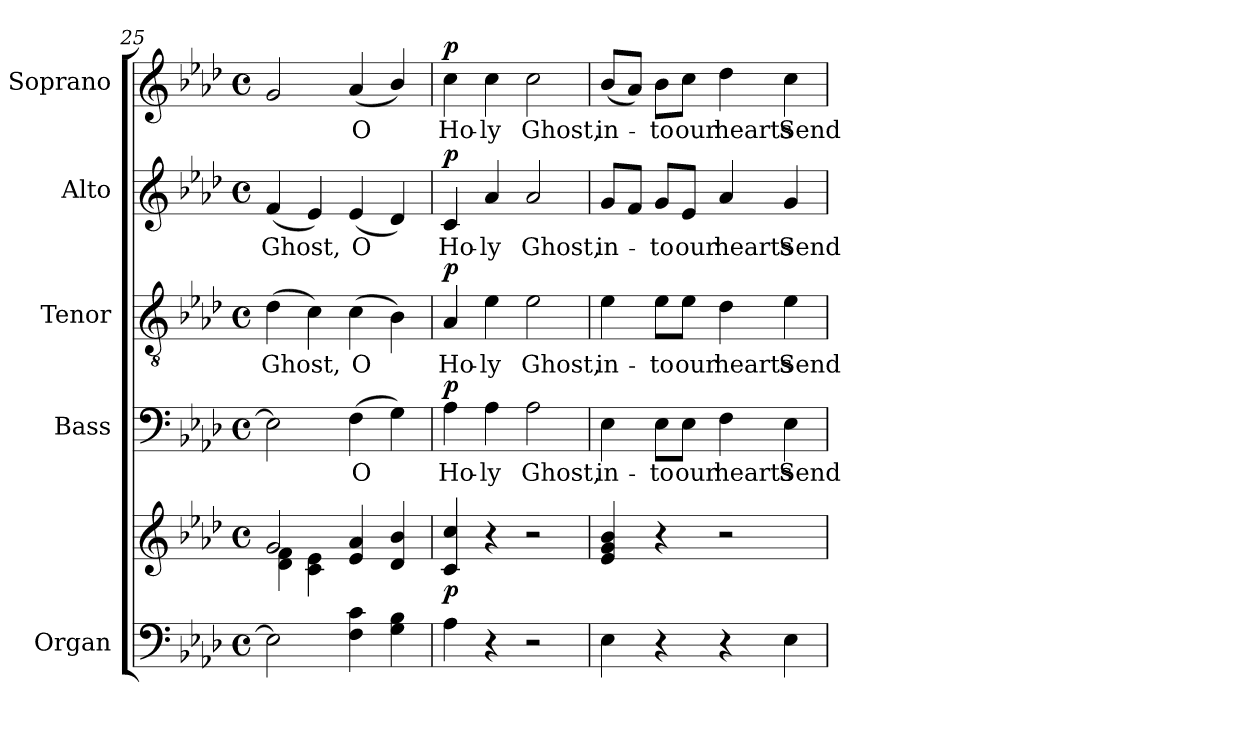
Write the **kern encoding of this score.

**kern	**kern	**dynam	**kern	**text	**dynam	**kern	**text	**dynam	**kern	**text	**dynam	**kern	**text	**dynam
*part5	*part5	*part5	*part4	*part4	*part4	*part3	*part3	*part3	*part2	*part2	*part2	*part1	*part1	*part1
*staff6	*staff5	*staff5/6	*staff4	*staff4	*staff4	*staff3	*staff3	*staff3	*staff2	*staff2	*staff2	*staff1	*staff1	*staff1
*I"Organ	*	*	*I"Bass	*	*	*I"Tenor	*	*	*I"Alto	*	*	*I"Soprano	*	*
*I'Org.	*	*	*I'B.	*	*	*I'T.	*	*	*I'A.	*	*	*I'S.	*	*
*clefF4	*clefG2	*	*clefF4	*	*	*clefGv2	*	*	*clefG2	*	*	*clefG2	*	*
*	*	*	*	*	*	*ITrd7c12	*	*	*	*	*	*	*	*
*k[b-e-a-d-]	*k[b-e-a-d-]	*	*k[b-e-a-d-]	*	*	*k[b-e-a-d-]	*	*	*k[b-e-a-d-]	*	*	*k[b-e-a-d-]	*	*
*A-:	*A-:	*	*A-:	*	*	*A-:	*	*	*A-:	*	*	*A-:	*	*
*M4/4	*M4/4	*	*M4/4	*	*	*M4/4	*	*	*M4/4	*	*	*M4/4	*	*
*met(c)	*met(c)	*	*met(c)	*	*	*met(c)	*	*	*met(c)	*	*	*met(c)	*	*
=25	=25	=25	=25	=25	=25	=25	=25	=25	=25	=25	=25	=25	=25	=25
*	*^	*	*	*	*	*	*	*	*	*	*	*	*	*
!	!	!	!	!	!	!	!	!LO:LY:b:color=#000000	!	!	!	!	!	!	!
!	!	!	!	!	!	!	!	!	!	!	!LO:LY:b:color=#000000	!	!	!	!
2E-i\]	2gi/	4d-i\ 4fi	.	2E-i\]	.	.	(4D-i\	Ghost,	.	(4fi/	Ghost,	.	2gi/	.	.
.	.	4ci\ 4e-i	.	.	.	.	4Ci\)	.	.	4e-i/)	.	.	.	.	.
!	!	!	!	!	!LO:LY:b:color=#000000	!	!	!	!	!	!	!	!	!	!
!	!	!	!	!	!	!	!	!LO:LY:b:color=#000000	!	!	!	!	!	!	!
!	!	!	!	!	!	!	!	!	!	!	!LO:LY:b:color=#000000	!	!	!	!
!	!	!	!	!	!	!	!	!	!	!	!	!	!	!LO:LY:b:color=#000000	!
4Fi\ 4ci	4e-i/ 4a-i	2ryy	.	(4Fi\	O	.	(4Ci\	O	.	(4e-i/	O	.	(4a-i/	O	.
4Gi\ 4B-i	4d-i/ 4b-i	.	.	4Gi\)	.	.	4BB-i\)	.	.	4d-i/)	.	.	4b-i/)	.	.
*	*v	*v	*	*	*	*	*	*	*	*	*	*	*	*	*
=26	=26	=26	=26	=26	=26	=26	=26	=26	=26	=26	=26	=26	=26	=26
!	!	!	!	!LO:LY:b:color=#000000	!	!	!	!	!	!	!	!	!	!
!	!	!	!	!	!	!	!LO:LY:b:color=#000000	!	!	!	!	!	!	!
!	!	!	!	!	!	!	!	!	!	!LO:LY:b:color=#000000	!	!	!	!
!	!	!	!	!	!	!	!	!	!	!	!	!	!LO:LY:b:color=#000000	!
4A-i\	4ci/ 4cci	p	4A-i\	Ho-	p	4AA-i/	Ho-	p	4ci/	Ho-	p	4cci\	Ho-	p
!	!	!	!	!LO:LY:b:color=#000000	!	!	!	!	!	!	!	!	!	!
!	!	!	!	!	!	!	!LO:LY:b:color=#000000	!	!	!	!	!	!	!
!	!	!	!	!	!	!	!	!	!	!LO:LY:b:color=#000000	!	!	!	!
!	!	!	!	!	!	!	!	!	!	!	!	!	!LO:LY:b:color=#000000	!
4r	4r	.	4A-i\	-ly	.	4E-i\	-ly	.	4a-i/	-ly	.	4cci\	-ly	.
!	!	!	!	!LO:LY:b:color=#000000	!	!	!	!	!	!	!	!	!	!
!	!	!	!	!	!	!	!LO:LY:b:color=#000000	!	!	!	!	!	!	!
!	!	!	!	!	!	!	!	!	!	!LO:LY:b:color=#000000	!	!	!	!
!	!	!	!	!	!	!	!	!	!	!	!	!	!LO:LY:b:color=#000000	!
2r	2r	.	2A-i\	Ghost,	.	2E-i\	Ghost,	.	2a-i/	Ghost,	.	2cci\	Ghost,	.
!!LO:LB:g=z
=27	=27	=27	=27	=27	=27	=27	=27	=27	=27	=27	=27	=27	=27	=27
!	!	!	!	!LO:LY:b:color=#000000	!	!	!	!	!	!	!	!	!	!
!	!	!	!	!	!	!	!LO:LY:b:color=#000000	!	!	!	!	!	!	!
!	!	!	!	!	!	!	!	!	!	!LO:LY:b:color=#000000	!	!	!	!
!	!	!	!	!	!	!	!	!	!	!	!	!	!LO:LY:b:color=#000000	!
4E-i\	4e-i/ 4gi 4b-i	.	4E-i\	in-	.	4E-i\	in-	.	8gi/L	in-	.	(8b-i/L	in-	.
.	.	.	.	.	.	.	.	.	8fi/J	.	.	8a-i/J)	.	.
!	!	!	!	!LO:LY:b:color=#000000	!	!	!	!	!	!	!	!	!	!
!	!	!	!	!	!	!	!LO:LY:b:color=#000000	!	!	!	!	!	!	!
!	!	!	!	!	!	!	!	!	!	!LO:LY:b:color=#000000	!	!	!	!
!	!	!	!	!	!	!	!	!	!	!	!	!	!LO:LY:b:color=#000000	!
4r	4r	.	8E-i\L	-to	.	8E-i\L	-to	.	8gi/L	-to	.	8b-i\L	-to	.
!	!	!	!	!LO:LY:b:color=#000000	!	!	!	!	!	!	!	!	!	!
!	!	!	!	!	!	!	!LO:LY:b:color=#000000	!	!	!	!	!	!	!
!	!	!	!	!	!	!	!	!	!	!LO:LY:b:color=#000000	!	!	!	!
!	!	!	!	!	!	!	!	!	!	!	!	!	!LO:LY:b:color=#000000	!
.	.	.	8E-i\J	our	.	8E-i\J	our	.	8e-i/J	our	.	8cci\J	our	.
!	!	!	!	!LO:LY:b:color=#000000	!	!	!	!	!	!	!	!	!	!
!	!	!	!	!	!	!	!LO:LY:b:color=#000000	!	!	!	!	!	!	!
!	!	!	!	!	!	!	!	!	!	!LO:LY:b:color=#000000	!	!	!	!
!	!	!	!	!	!	!	!	!	!	!	!	!	!LO:LY:b:color=#000000	!
4r	2r	.	4Fi\	hearts	.	4D-i\	hearts	.	4a-i/	hearts	.	4dd-i\	hearts	.
!	!	!	!	!LO:LY:b:color=#000000	!	!	!	!	!	!	!	!	!	!
!	!	!	!	!	!	!	!LO:LY:b:color=#000000	!	!	!	!	!	!	!
!	!	!	!	!	!	!	!	!	!	!LO:LY:b:color=#000000	!	!	!	!
!	!	!	!	!	!	!	!	!	!	!	!	!	!LO:LY:b:color=#000000	!
4E-i\	.	.	4E-i\	Send	.	4E-i\	Send	.	4gi/	Send	.	4cci\	Send	.
=	=	=	=	=	=	=	=	=	=	=	=	=	=	=
*-	*-	*-	*-	*-	*-	*-	*-	*-	*-	*-	*-	*-	*-	*-
